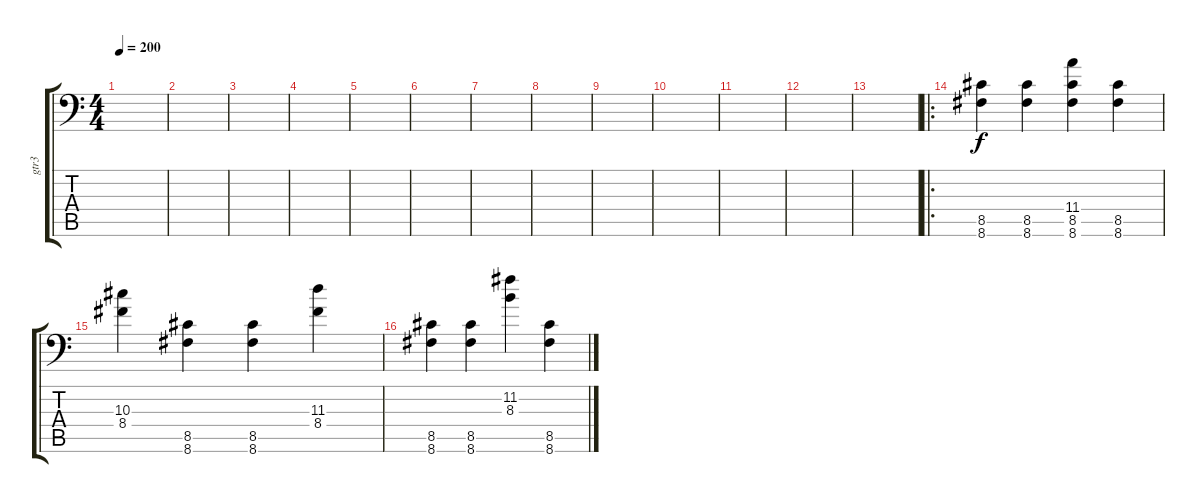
\track ("gtr3" "gtr3") {instrument distortionguitar}
\staff {score tabs}
\tuning (C4 G3 Eb3 Bb2 F2 Bb1) {hide}
\ts (4 4)
\tempo 200
\clef f4
\ks c
|
|
|
|
|
|
|
|
|
|
|
|
|
\ro
(8.5 8.6).4{volume 16 instrument overdrivenguitar} (8.5 8.6).4 (11.4 8.5 8.6).4 (8.5 8.6).4 |
(10.3 8.4).4 (8.5 8.6).4 (8.5 8.6).4 (11.3 8.4).4 |
(8.5 8.6).4 (8.5 8.6).4 (11.2 8.3).4 (8.5 8.6).4
